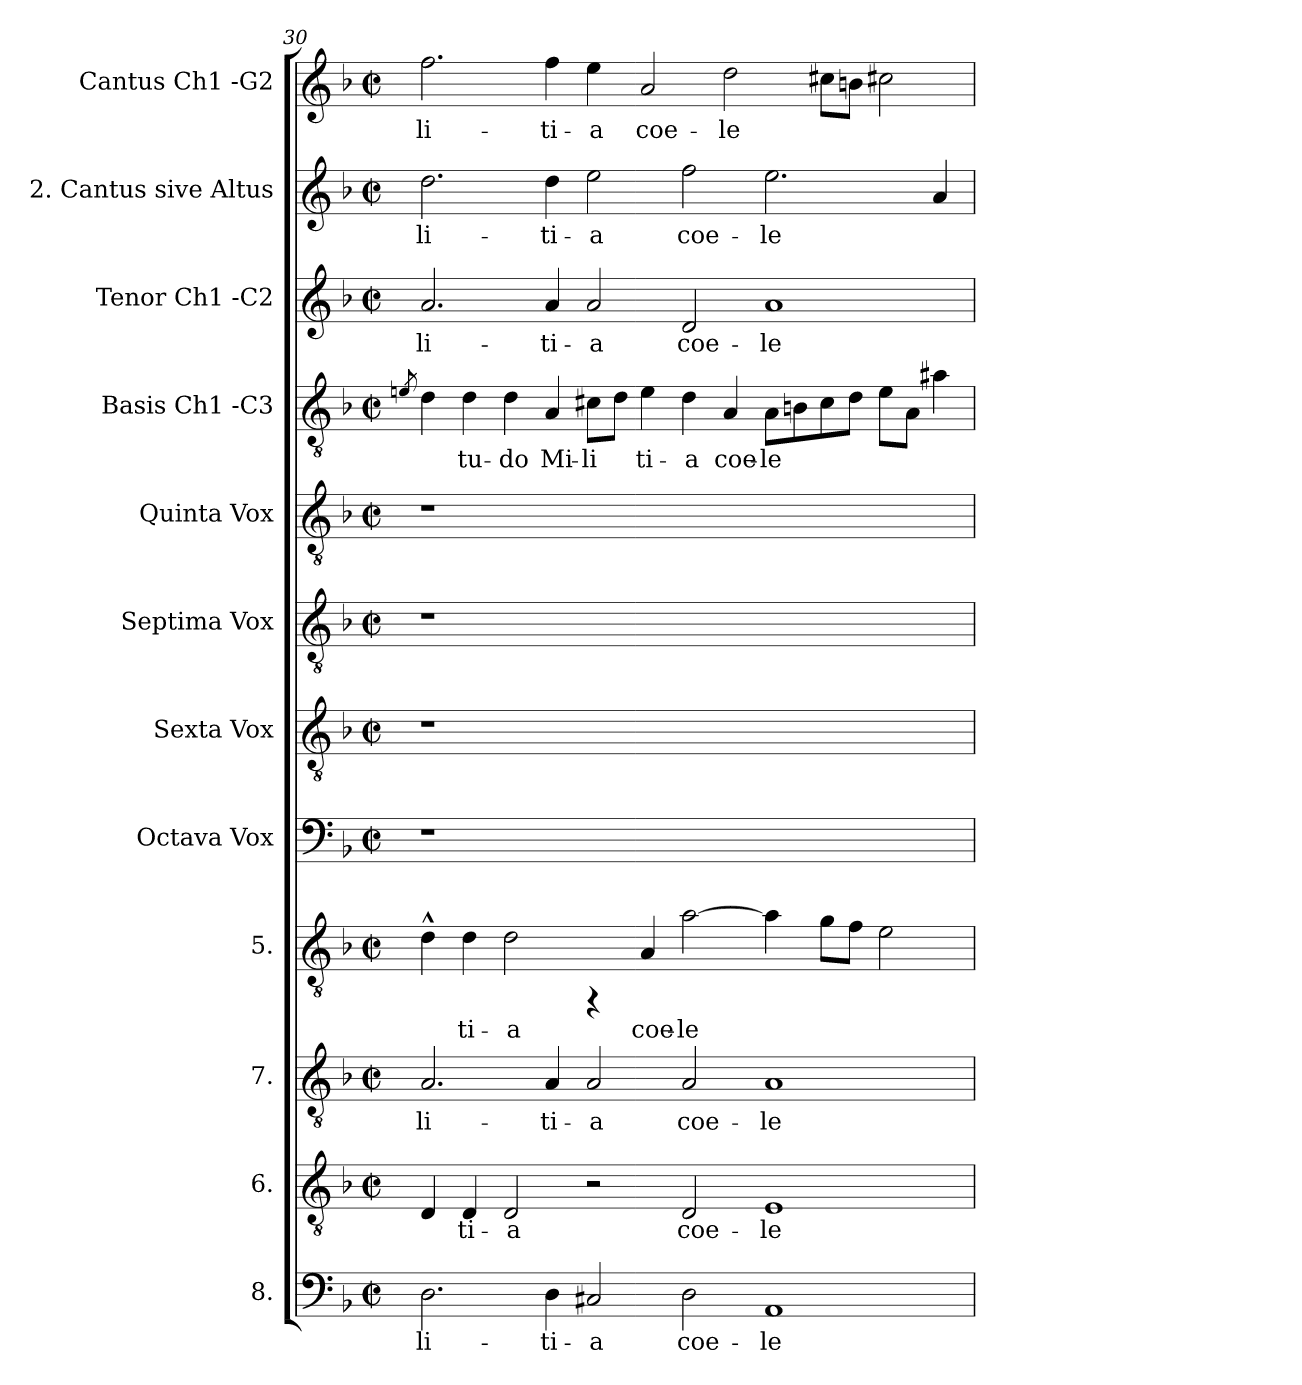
**kern	**text	**kern	**text	**kern	**text	**kern	**text	**kern	**kern	**kern	**kern	**kern	**text	**kern	**text	**kern	**text	**kern	**text
*part12	*part12	*part11	*part11	*part10	*part10	*part9	*part9	*part8	*part7	*part6	*part5	*part4	*part4	*part3	*part3	*part2	*part2	*part1	*part1
*staff12	*staff12	*staff11	*staff11	*staff10	*staff10	*staff9	*staff9	*staff8	*staff7	*staff6	*staff5	*staff4	*staff4	*staff3	*staff3	*staff2	*staff2	*staff1	*staff1
*I"8.	*	*I"6.	*	*I"7.	*	*I"5.	*	*I"Octava  Vox	*I"Sexta  Vox	*I"Septima  Vox	*I"Quinta  Vox	*I"Basis  Ch1 -C3	*	*I"Tenor  Ch1 -C2	*	*I"2. Cantus sive  Altus	*	*I"Cantus  Ch1 -G2	*
*	*	*	*	*	*	*	*	*	*	*	*	*I'B	*	*I'T	*	*I'A	*	*I'C	*
!!LO:PB:g=z
*clefF4	*	*clefGv2	*	*clefGv2	*	*clefGv2	*	*clefF4	*clefGv2	*clefGv2	*clefGv2	*clefGv2	*	*clefG2	*	*clefG2	*	*clefG2	*
*k[b-]	*	*k[b-]	*	*k[b-]	*	*k[b-]	*	*k[b-]	*k[b-]	*k[b-]	*k[b-]	*k[b-]	*	*k[b-]	*	*k[b-]	*	*k[b-]	*
*F:	*	*F:	*	*F:	*	*F:	*	*F:	*F:	*F:	*F:	*F:	*	*F:	*	*F:	*	*F:	*
*M2/2	*	*M2/2	*	*M2/2	*	*M2/2	*	*M2/2	*M2/2	*M2/2	*M2/2	*M2/2	*	*M2/2	*	*M2/2	*	*M2/2	*
*met(c|)	*	*met(c|)	*	*met(c|)	*	*met(c|)	*	*met(c|)	*met(c|)	*met(c|)	*met(c|)	*met(c|)	*	*met(c|)	*	*met(c|)	*	*met(c|)	*
=30	=30	=30	=30	=30	=30	=30	=30	=30	=30	=30	=30	=30	=30	=30	=30	=30	=30	=30	=30
.	.	.	.	.	.	.	.	.	.	.	.	8qen/	.	.	.	.	.	.	.
!	!LO:LY:b:cj	!	!LO:LY:b:cj	!	!LO:LY:b:cj	!	!LO:LY:b:cj	!	!	!	!	!	!LO:LY:b:cj	!	!LO:LY:b:cj	!	!LO:LY:b:cj	!	!LO:LY:b:cj
2.D\	-li-	4D/	--	2.A/	-li-	4d^^>\	--	1r	1r	1r	1r	4d\	--	2.a/	-li-	2.dd\	-li-	2.ff\	-li-
!	!	!	!LO:LY:b:cj	!	!	!	!LO:LY:b:cj	!	!	!	!	!	!LO:LY:b:cj	!	!	!	!	!	!
.	.	4D/	-ti-	.	.	4d\	-ti-	.	.	.	.	4d\	-tu-	.	.	.	.	.	.
!	!	!	!LO:LY:b:cj	!	!	!	!LO:LY:b:cj	!	!	!	!	!	!LO:LY:b:cj	!	!	!	!	!	!
.	.	2D/	-a	.	.	2d\	-a	.	.	.	.	4d\	-do	.	.	.	.	.	.
!	!LO:LY:b:cj	!	!	!	!LO:LY:b:cj	!	!	!	!	!	!	!	!LO:LY:b:cj	!	!LO:LY:b:cj	!	!LO:LY:b:cj	!	!LO:LY:b:cj
4D\	-ti-	.	.	4A/	-ti-	.	.	.	.	.	.	4A/	Mi-	4a/	-ti-	4dd\	-ti-	4ff\	-ti-
!	!LO:LY:b:cj	!	!	!	!LO:LY:b:cj	!	!	!	!	!	!	!	!LO:LY:b:cj	!	!LO:LY:b:cj	!	!LO:LY:b:cj	!	!LO:LY:b:cj
2C#X/	-a	2r	.	2A/	-a	4rFF	.	0ryy	0ryy	0ryy	0ryy	8c#X\L	-li-	2a/	-a	2ee\	-a	4ee\	-a
!	!	!	!	!	!	!	!	!	!	!	!	!	!LO:LY:b:cj	!	!	!	!	!	!
.	.	.	.	.	.	.	.	.	.	.	.	8d\J	--	.	.	.	.	.	.
!	!	!	!	!	!	!	!LO:LY:b:cj	!	!	!	!	!	!LO:LY:b:cj	!	!	!	!	!	!LO:LY:b:cj
.	.	.	.	.	.	4A/	coe-	.	.	.	.	4e\	-ti-	.	.	.	.	2a/	coe-
!	!LO:LY:b:cj	!	!LO:LY:b:cj	!	!LO:LY:b:cj	!	!LO:LY:b:cj	!	!	!	!	!	!LO:LY:b:cj	!	!LO:LY:b:cj	!	!LO:LY:b:cj	!	!
2D\	coe-	2D/	coe-	2A/	coe-	[>2a\	-le-	.	.	.	.	4d\	-a	2d/	coe-	2ff\	coe-	.	.
!	!	!	!	!	!	!	!	!	!	!	!	!	!LO:LY:b:cj	!	!	!	!	!	!LO:LY:b:cj
.	.	.	.	.	.	.	.	.	.	.	.	4A/	coe-	.	.	.	.	2dd\	-le-
!	!LO:LY:b:cj	!	!LO:LY:b:cj	!	!LO:LY:b:cj	!	!LO:LY:b:cj	!	!	!	!	!	!LO:LY:b:cj	!	!LO:LY:b:cj	!	!LO:LY:b:cj	!	!
1AA	-le-	1E	-le-	1A	-le-	4a\]	--	.	.	.	.	8A\L	-le-	1a	-le-	2.ee\	-le-	.	.
!	!	!	!	!	!	!	!	!	!	!	!	!	!LO:LY:b:cj	!	!	!	!	!	!
.	.	.	.	.	.	.	.	.	.	.	.	8Bn\	--	.	.	.	.	.	.
!	!	!	!	!	!	!	!LO:LY:b:cj	!	!	!	!	!	!LO:LY:b:cj	!	!	!	!	!	!LO:LY:b:cj
.	.	.	.	.	.	8g\L	--	.	.	.	.	8c#\	--	.	.	.	.	8cc#\L	--
!	!	!	!	!	!	!	!LO:LY:b:cj	!	!	!	!	!	!LO:LY:b:cj	!	!	!	!	!	!LO:LY:b:cj
.	.	.	.	.	.	8f\J	--	.	.	.	.	8d\J	--	.	.	.	.	8b\J	--
!	!	!	!	!	!	!	!LO:LY:b:cj	!	!	!	!	!	!LO:LY:b:cj	!	!	!	!	!	!LO:LY:b:cj
.	.	.	.	.	.	2e\	--	.	.	.	.	8e\L	--	.	.	.	.	2cc#X\	--
!	!	!	!	!	!	!	!	!	!	!	!	!	!LO:LY:b:cj	!	!	!	!	!	!
.	.	.	.	.	.	.	.	.	.	.	.	8A\J	--	.	.	.	.	.	.
!	!	!	!	!	!	!	!	!	!	!	!	!	!LO:LY:b:cj	!	!	!	!LO:LY:b:cj	!	!
.	.	.	.	.	.	.	.	.	.	.	.	4a#X\	--	.	.	4a/	--	.	.
=	=	=	=	=	=	=	=	=	=	=	=	=	=	=	=	=	=	=	=
*-	*-	*-	*-	*-	*-	*-	*-	*-	*-	*-	*-	*-	*-	*-	*-	*-	*-	*-	*-
